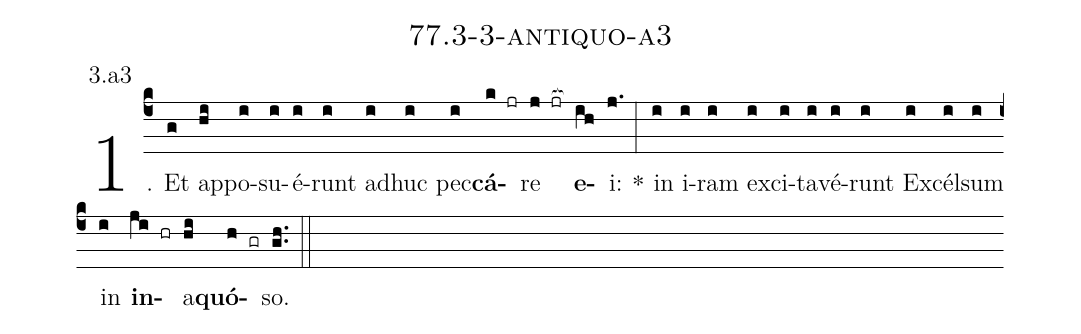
name: 77.3-3-antiquo-a3;
annotation: 3.a3;
%%
(c4)1. Et(g) ap(hi)po(i)su(i)é(i)runt(i) ad(i)huc(i) pec(i)<b>cá</b>(k jr)re(j jr[ocb:1{]) <b>e</b>(ih[ocb:0}])i:(j.) *(:) in(i) i(i)ram(i) ex(i)ci(i)ta(i)vé(i)runt(i) Ex(i)cél(i)sum(i) in(i) <b>in</b>(ji hr)a(hi)<b>quó</b>(h gr)so.(gh..) (::)


%E(i) u(i) o(ji) u(hi) a(h) e.(gh..) (::)
